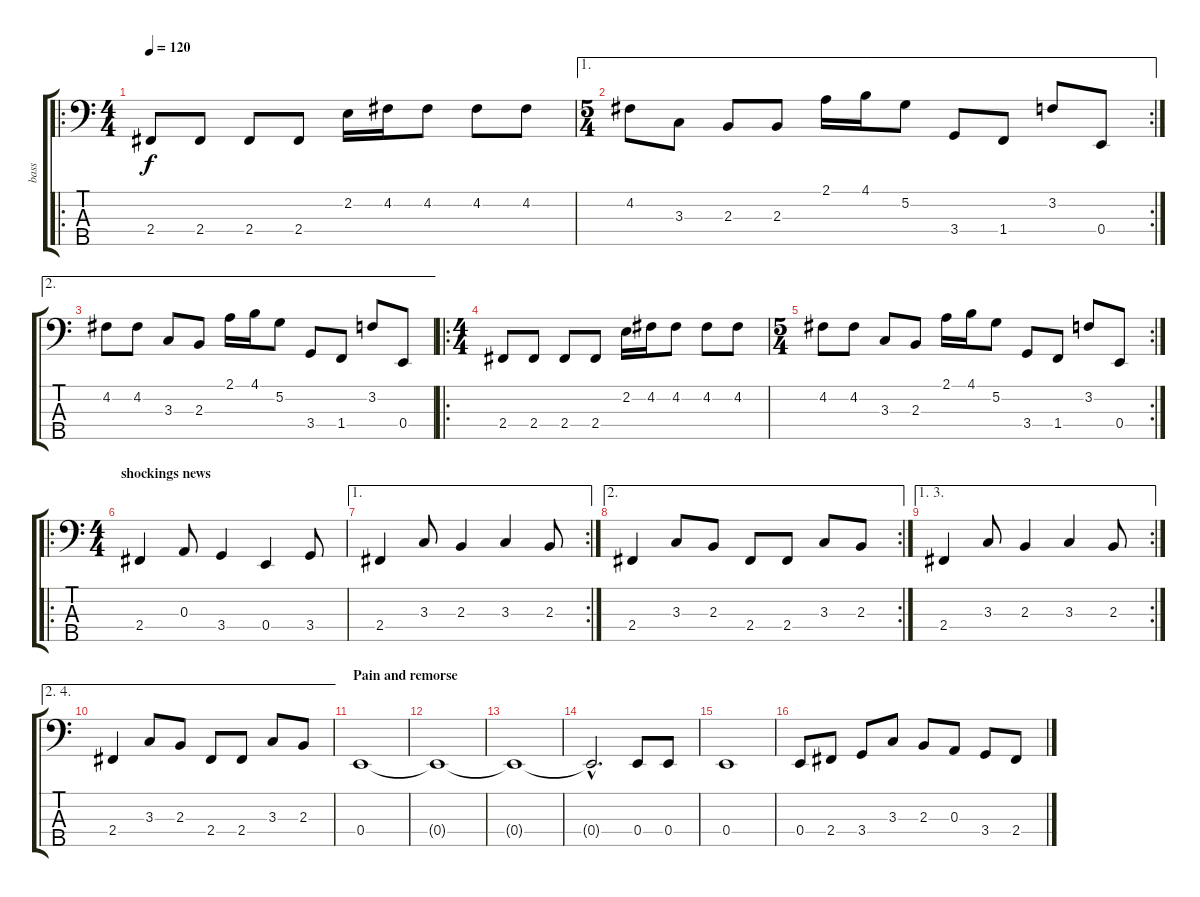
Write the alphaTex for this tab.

\track ("bass" "bass") {instrument electricbassfinger}
\staff {score tabs}
\tuning (G2 D2 A1 E1 A0) {hide}
\ro
\ts (4 4)
\tempo 120
\clef f4
\ks c
2.4.8{dy f} 2.4.8 2.4.8 2.4.8 2.2.16 4.2.16 4.2.8 4.2.8 4.2.8 |
\ae 1
\rc 2
\ts (5 4)
4.2.8 3.3.8 2.3.8 2.3.8 2.1.16 4.1.16 5.2.8 3.4.8 1.4.8 3.2.8 0.4.8 |
\ae 2
4.2.8 4.2.8 3.3.8 2.3.8 2.1.16 4.1.16 5.2.8 3.4.8 1.4.8 3.2.8 0.4.8 |
\ro
\ts (4 4)
2.4.8 2.4.8 2.4.8 2.4.8 2.2.16 4.2.16 4.2.8 4.2.8 4.2.8 |
\rc 2
\ts (5 4)
4.2.8 4.2.8 3.3.8 2.3.8 2.1.16 4.1.16 5.2.8 3.4.8 1.4.8 3.2.8 0.4.8 |
\ro
\ts (4 4)
\section ("" "shockings news")
2.4.4 0.3.8 3.4.4 0.4.4 3.4.8 |
\ae 1
\rc 2
2.4.4 3.3.8 2.3.4 3.3.4 2.3.8 |
\ae 2
\rc 2
2.4.4 3.3.8 2.3.8 2.4.8 2.4.8 3.3.8 2.3.8 |
\ae (1 3)
\rc 2
2.4.4 3.3.8 2.3.4 3.3.4 2.3.8 |
\ae (2 4)
2.4.4 3.3.8 2.3.8 2.4.8 2.4.8 3.3.8 2.3.8 |
\section ("" "Pain and remorse")
0.4.1 |
0.4{t}.1 |
0.4{t}.1 |
0.4{hac t}.2{d} 0.4.8 0.4.8 |
0.4.1 |
0.4.8 2.4.8 3.4.8 3.3.8 2.3.8 0.3.8 3.4.8 2.4.8
